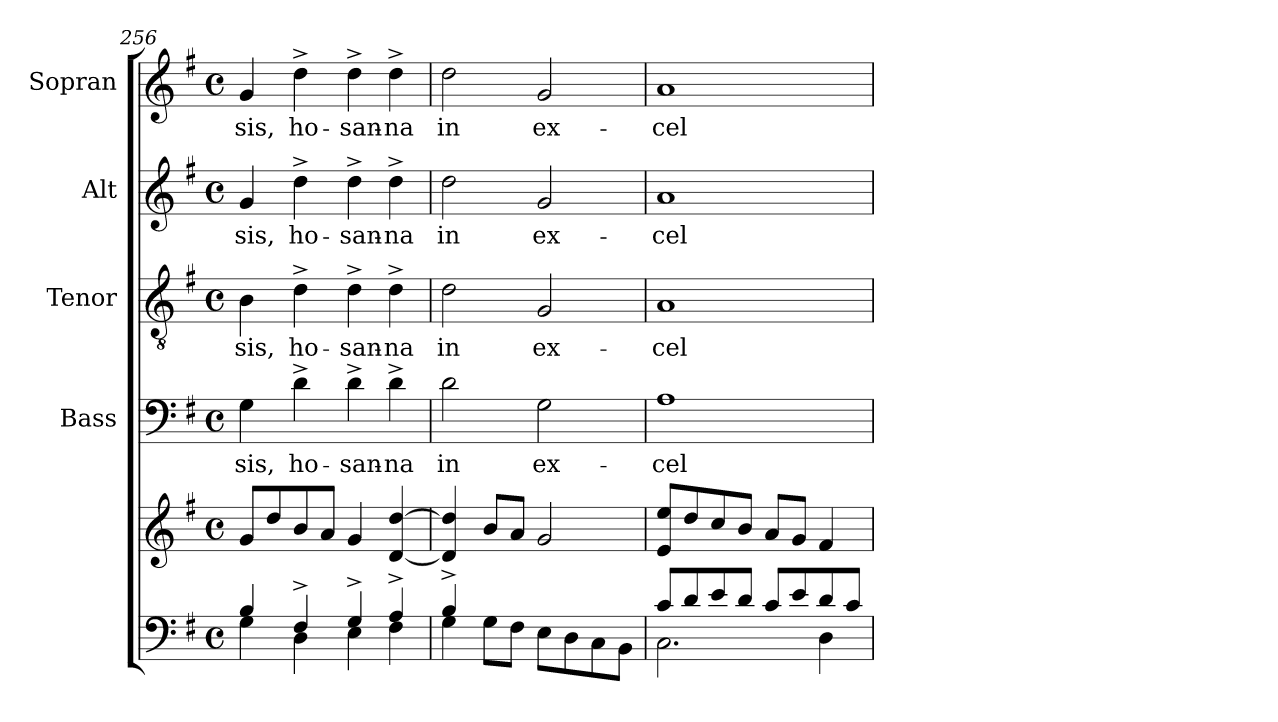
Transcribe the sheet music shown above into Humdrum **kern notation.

**kern	**kern	**kern	**text	**kern	**text	**kern	**text	**kern	**text
*part5	*part5	*part4	*part4	*part3	*part3	*part2	*part2	*part1	*part1
*staff6	*staff5	*staff4	*staff4	*staff3	*staff3	*staff2	*staff2	*staff1	*staff1
*	*	*I"Bass	*	*I"Tenor	*	*I"Alt	*	*I"Sopran	*
*	*	*I'B.	*	*I'T.	*	*I'A.	*	*I'S.	*
*clefF4	*clefG2	*clefF4	*	*clefGv2	*	*clefG2	*	*clefG2	*
*k[f#]	*k[f#]	*k[f#]	*	*k[f#]	*	*k[f#]	*	*k[f#]	*
*G:	*G:	*G:	*	*G:	*	*G:	*	*G:	*
*M4/4	*M4/4	*M4/4	*	*M4/4	*	*M4/4	*	*M4/4	*
*met(c)	*met(c)	*met(c)	*	*met(c)	*	*met(c)	*	*met(c)	*
=256	=256	=256	=256	=256	=256	=256	=256	=256	=256
*^	*	*	*	*	*	*	*	*	*
!	!	!	!	!LO:LY:b	!	!LO:LY:b	!	!LO:LY:b	!	!LO:LY:b
4B/	4G\	8g/L	4G\	-sis,	4B\	-sis,	4g/	-sis,	4g/	-sis,
.	.	8dd/	.	.	.	.	.	.	.	.
!	!	!	!	!LO:LY:b	!	!LO:LY:b	!	!LO:LY:b	!	!LO:LY:b
4F#^>/	4D\	8b/	4d^>\	ho-	4d^>\	ho-	4dd^>\	ho-	4dd^>\	ho-
.	.	8a/J	.	.	.	.	.	.	.	.
!	!	!	!	!LO:LY:b	!	!LO:LY:b	!	!LO:LY:b	!	!LO:LY:b
4G^>/	4E\	4g/	4d^>\	-san-	4d^>\	-san-	4dd^>\	-san-	4dd^>\	-san-
!	!	!	!	!LO:LY:b	!	!LO:LY:b	!	!LO:LY:b	!	!LO:LY:b
4A^>/	4F#\	[4d/ [4dd/	4d^>\	-na	4d^>\	-na	4dd^>\	-na	4dd^>\	-na
=257	=257	=257	=257	=257	=257	=257	=257	=257	=257	=257
!	!	!	!	!LO:LY:b	!	!LO:LY:b	!	!LO:LY:b	!	!LO:LY:b
4B^>/	4G\	4d/] 4dd/]	2d\	in	2d\	in	2dd\	in	2dd\	in
2.ryy	8G\L	8b/L	.	.	.	.	.	.	.	.
.	8F#\J	8a/J	.	.	.	.	.	.	.	.
!	!	!	!	!LO:LY:b	!	!LO:LY:b	!	!LO:LY:b	!	!LO:LY:b
.	8E\L	2g/	2G\	ex-	2G/	ex-	2g/	ex-	2g/	ex-
.	8D\	.	.	.	.	.	.	.	.	.
.	8C\	.	.	.	.	.	.	.	.	.
.	8BB\J	.	.	.	.	.	.	.	.	.
=258	=258	=258	=258	=258	=258	=258	=258	=258	=258	=258
!	!	!	!	!LO:LY:b	!	!LO:LY:b	!	!LO:LY:b	!	!LO:LY:b
8c/L	2.C\	8e/ 8ee/L	1A	-cel-	1A	-cel-	1a	-cel-	1a	-cel-
8d/	.	8dd/	.	.	.	.	.	.	.	.
8e/	.	8cc/	.	.	.	.	.	.	.	.
8d/J	.	8b/J	.	.	.	.	.	.	.	.
8c/L	.	8a/L	.	.	.	.	.	.	.	.
8e/	.	8g/J	.	.	.	.	.	.	.	.
8d/	4D\	4f#/	.	.	.	.	.	.	.	.
8c/J	.	.	.	.	.	.	.	.	.	.
*v	*v	*	*	*	*	*	*	*	*	*
=	=	=	=	=	=	=	=	=	=
*-	*-	*-	*-	*-	*-	*-	*-	*-	*-
